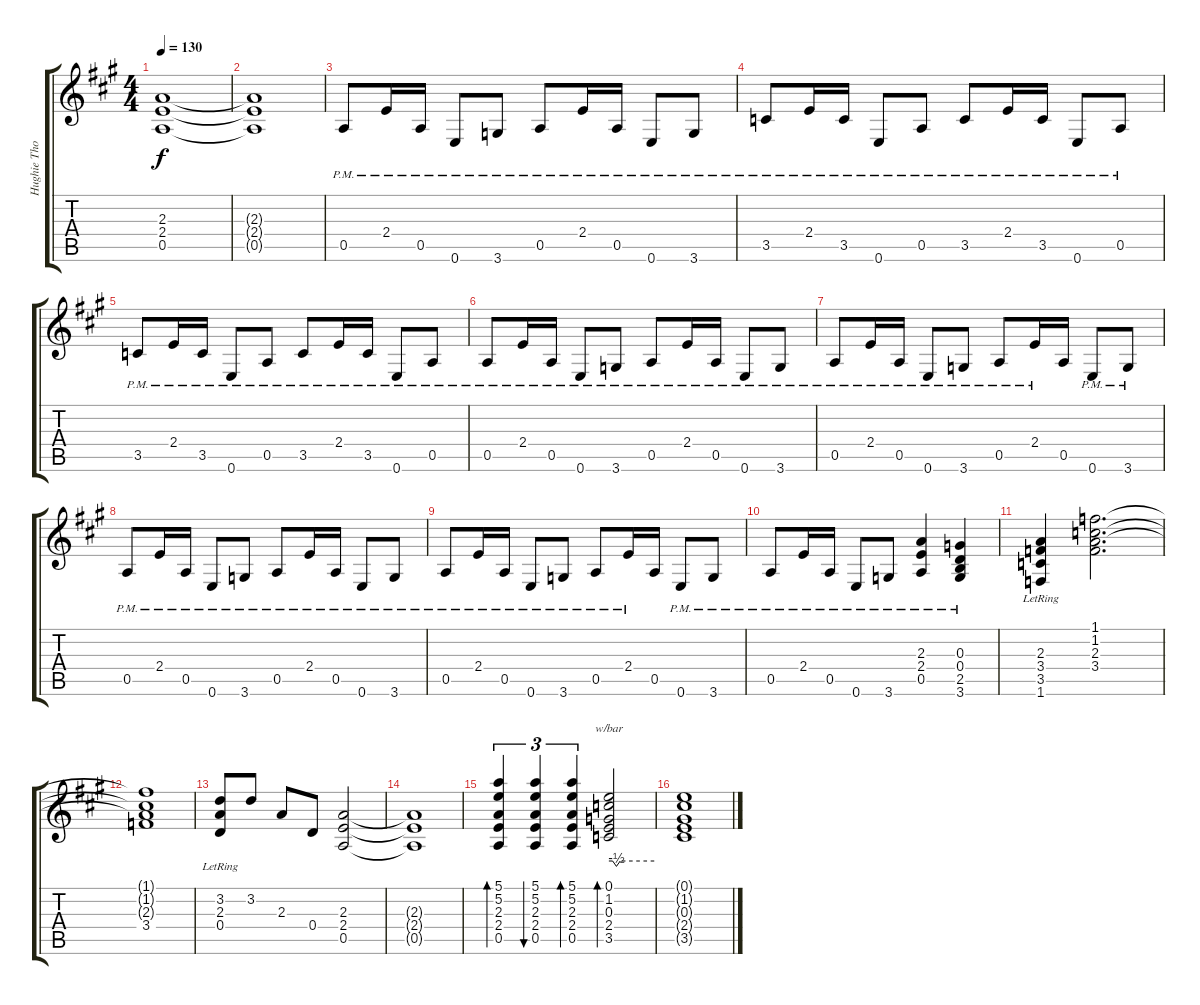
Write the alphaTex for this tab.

\track ("Hughie Thomasson Guitar II" "Hughie Tho") {instrument overdrivenguitar}
\staff {score tabs}
\tuning (E4 B3 G3 D3 A2 E2) {hide}
\ts (4 4)
\tempo 130
\clef g2
\ks f#minor
(2.3 2.4 0.5).1{dy f} |
(2.3{t} 2.4{t} 0.5{t}).1 |
0.5{pm}.8{volume 12 balance 16 instrument electricguitarmuted} 2.4{pm}.16 0.5{pm}.16 0.6{pm}.8 3.6{pm}.8 0.5{pm}.8 2.4{pm}.16 0.5{pm}.16 0.6{pm}.8 3.6{pm}.8 |
3.5{pm}.8 2.4{pm}.16 3.5{pm}.16 0.6{pm}.8 0.5{pm}.8 3.5{pm}.8 2.4{pm}.16 3.5{pm}.16 0.6{pm}.8 0.5{pm}.8 |
3.5{pm}.8 2.4{pm}.16 3.5{pm}.16 0.6{pm}.8 0.5{pm}.8 3.5{pm}.8 2.4{pm}.16 3.5{pm}.16 0.6{pm}.8 0.5{pm}.8 |
0.5{pm}.8 2.4{pm}.16 0.5{pm}.16 0.6{pm}.8 3.6{pm}.8 0.5{pm}.8 2.4{pm}.16 0.5{pm}.16 0.6{pm}.8 3.6{pm}.8 |
0.5{pm}.8 2.4{pm}.16 0.5{pm}.16 0.6{pm}.8 3.6{pm}.8 0.5{pm}.8 2.4{pm}.16 0.5.16 0.6{pm}.8 3.6{pm}.8 |
0.5{pm}.8 2.4{pm}.16 0.5{pm}.16 0.6{pm}.8 3.6{pm}.8 0.5{pm}.8 2.4{pm}.16 0.5{pm}.16 0.6{pm}.8 3.6{pm}.8 |
0.5{pm}.8 2.4{pm}.16 0.5{pm}.16 0.6{pm}.8 3.6{pm}.8 0.5{pm}.8 2.4{pm}.16 0.5.16 0.6{pm}.8 3.6{pm}.8 |
0.5{pm}.8{instrument electricguitarmuted} 2.4{pm}.16 0.5{pm}.16 0.6{pm}.8 3.6{pm}.8 (2.3 2.4 0.5{pm}).4{instrument overdrivenguitar} (0.3 0.4 2.5 3.6{pm}).4 |
(2.3 3.4 3.5 1.6{lr}).4 (1.1 1.2 2.3 3.4).2{d} |
(1.1{t} 1.2{t} 2.3{t} 3.4).1 |
(3.2{lr} 2.3{lr} 0.4{lr}).8 3.2.8 2.3.8 0.4.8 (2.3 2.4 0.5).2 |
(2.3{t} 2.4{t} 0.5{t}).1 |
(5.1 5.2 2.3 2.4 0.5).4{tu (3 2) bd 60 volume 10 balance 0} (5.1 5.2 2.3 2.4 0.5).4{tu (3 2) bu 240} (5.1 5.2 2.3 2.4 0.5).4{tu (3 2) bd 240} (0.1 1.2 0.3 2.4 3.5).2{tbe (custom default 0 0 5 0 10 -2 15 0 60 0) bd 240} |
(0.1{t} 1.2{t} 0.3{t} 2.4{t} 3.5{t}).1
